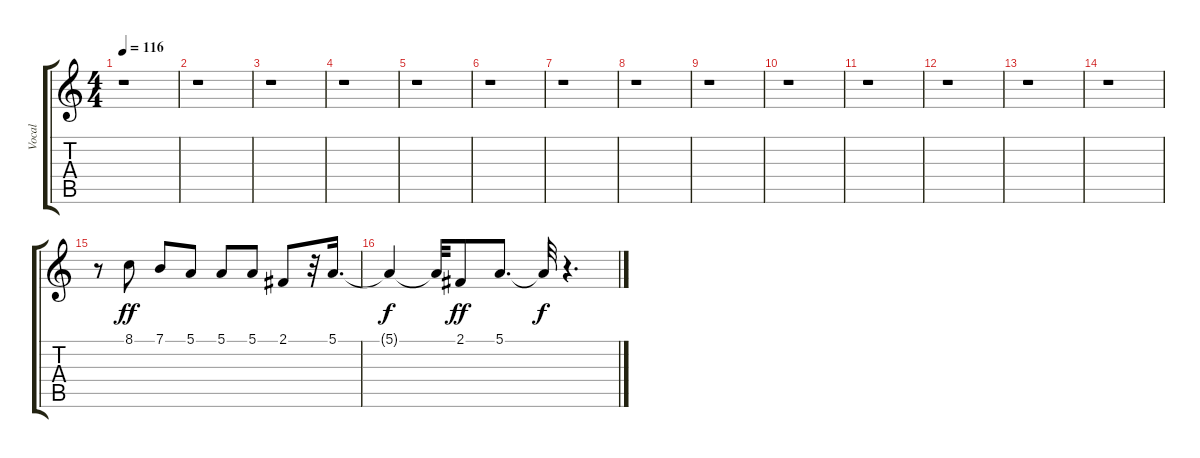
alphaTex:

\track ("Vocal" "Vocal") {instrument piccolo}
\staff {score tabs}
\tuning (E4 B3 G3 D3 A2 E2) {hide}
\ts (4 4)
\tempo 116
\clef g2
\ks c
r.1{dy ff} |
r.1 |
r.1 |
r.1 |
r.1 |
r.1 |
r.1 |
r.1 |
r.1 |
r.1 |
r.1 |
r.1 |
r.1 |
r.1 |
r.8 8.1.8 7.1.8 5.1.8 5.1.8 5.1.8 2.1.8 r.32 5.1.16{d} |
5.1{t}.4{dy f} 5.1{t}.32 2.1.8{dy ff} 5.1.8{d} 5.1{t}.32{dy f} r.4{d}
